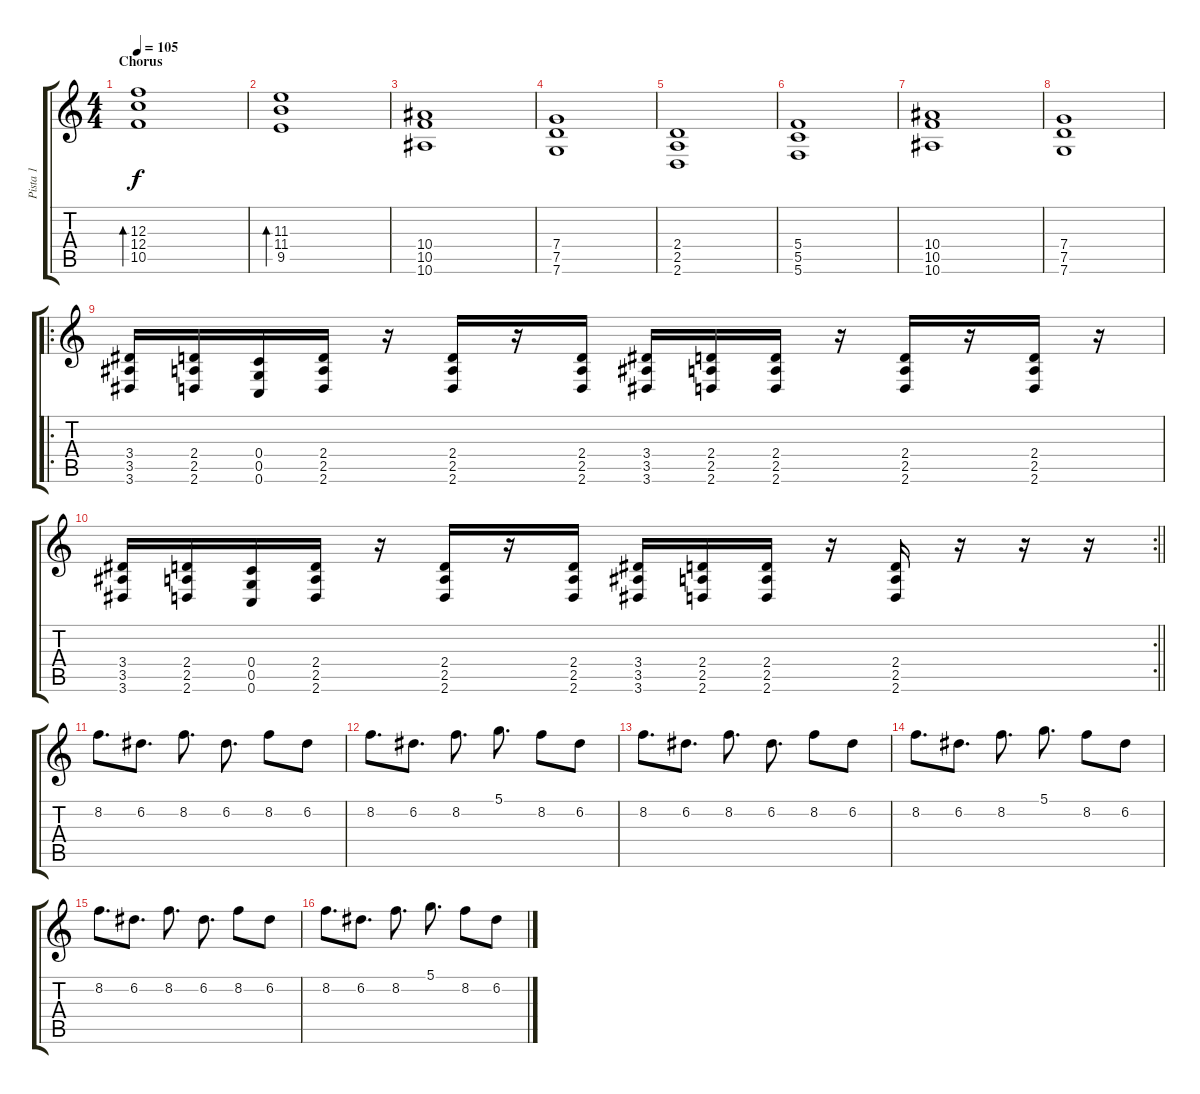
\track ("Pista 1" "Pista 1") {instrument distortionguitar}
\staff {score tabs}
\tuning (D4 A3 F3 C3 G2 C2) {hide}
\ts (4 4)
\section ("" "Chorus")
\tempo 105
\clef g2
\ks c
(12.3 12.4 10.5).1{bd 240 dy f instrument acousticguitarsteel} |
(11.3 11.4 9.5).1{bd 240 instrument acousticguitarsteel} |
(10.4 10.5 10.6).1{instrument distortionguitar} |
(7.4 7.5 7.6).1 |
(2.4 2.5 2.6).1 |
(5.4 5.5 5.6).1 |
(10.4 10.5 10.6).1 |
(7.4 7.5 7.6).1 |
\ro
(3.4 3.5 3.6).16 (2.4 2.5 2.6).16 (0.4 0.5 0.6).16 (2.4 2.5 2.6).16 r.16 (2.4 2.5 2.6).16 r.16 (2.4 2.5 2.6).16 (3.4 3.5 3.6).16 (2.4 2.5 2.6).16 (2.4 2.5 2.6).16 r.16 (2.4 2.5 2.6).16 r.16 (2.4 2.5 2.6).16 r.16 |
\rc 2
\barLineRight lightlight
(3.4 3.5 3.6).16 (2.4 2.5 2.6).16 (0.4 0.5 0.6).16 (2.4 2.5 2.6).16 r.16 (2.4 2.5 2.6).16 r.16 (2.4 2.5 2.6).16 (3.4 3.5 3.6).16 (2.4 2.5 2.6).16 (2.4 2.5 2.6).16 r.16 (2.4 2.5 2.6).16 r.16 r.16 r.16 |
8.2.8{d} 6.2.8{d} 8.2.8{d} 6.2.8{d} 8.2.8 6.2.8 |
8.2.8{d} 6.2.8{d} 8.2.8{d} 5.1.8{d} 8.2.8 6.2.8 |
8.2.8{d} 6.2.8{d} 8.2.8{d} 6.2.8{d} 8.2.8 6.2.8 |
8.2.8{d} 6.2.8{d} 8.2.8{d} 5.1.8{d} 8.2.8 6.2.8 |
8.2.8{d} 6.2.8{d} 8.2.8{d} 6.2.8{d} 8.2.8 6.2.8 |
8.2.8{d} 6.2.8{d} 8.2.8{d} 5.1.8{d} 8.2.8 6.2.8
